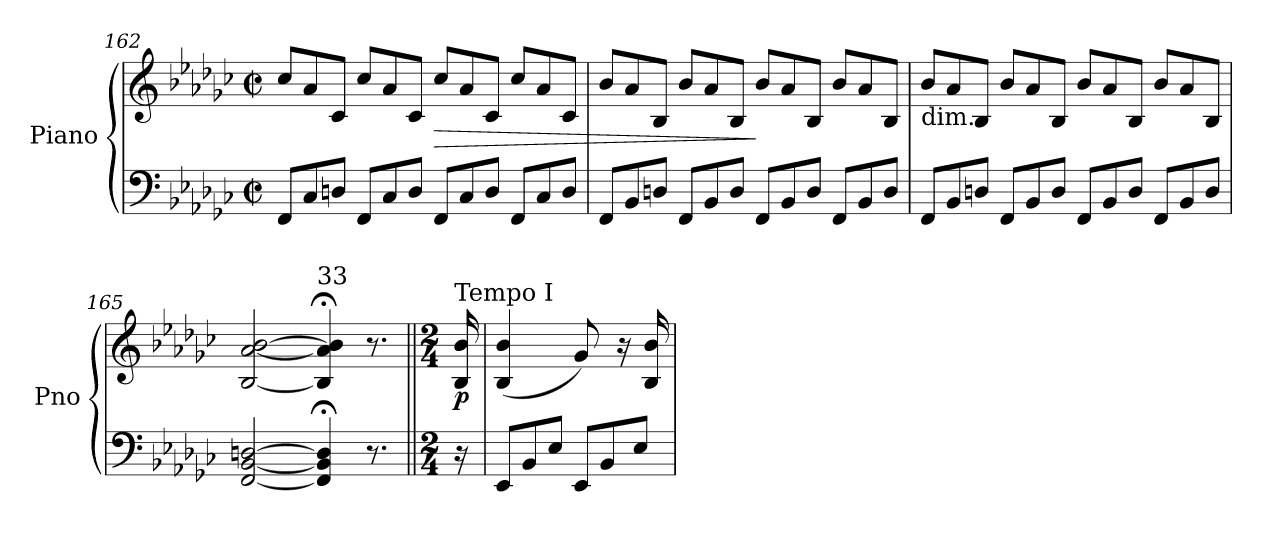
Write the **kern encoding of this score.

**kern	**kern	**dynam
*part1	*part1	*part1
*staff2	*staff1	*staff1/2
*I"Piano	*	*
*I'Pno	*	*
*clefF4	*clefG2	*
*k[b-e-a-d-g-c-]	*k[b-e-a-d-g-c-]	*
*G-:	*G-:	*
*M2/2	*M2/2	*
*met(c|)	*met(c|)	*
*Xtuplet	*Xtuplet	*
=162	=162	=162
12FF/L	12cc-/L	.
12C-/	12a-/	.
12Dn/J	12c-/J	.
12FF/L	12cc-/L	.
12C-/	12a-/	.
12D/J	12c-/J	.
!	!	!LO:HP:b
12FF/L	12cc-/L	>
12C-/	12a-/	.
12D/J	12c-/J	.
12FF/L	12cc-/L	.
12C-/	12a-/	.
12D/J	12c-/J	.
!!LO:PB:g=z
=163	=163	=163
12FF/L	12b-/L	.
12BB-/	12a-/	.
12Dn/J	12B-/J	.
12FF/L	12b-/L	.
12BB-/	12a-/	.
12D/J	12B-/J	.
12FF/L	12b-/L	]
12BB-/	12a-/	.
12D/J	12B-/J	.
12FF/L	12b-/L	.
12BB-/	12a-/	.
12D/J	12B-/J	.
=164	=164	=164
!	!LO:TX:b:t=dim.	!
12FF/L	12b-/L	.
12BB-/	12a-/	.
12Dn/J	12B-/J	.
12FF/L	12b-/L	.
12BB-/	12a-/	.
12D/J	12B-/J	.
12FF/L	12b-/L	.
12BB-/	12a-/	.
12D/J	12B-/J	.
12FF/L	12b-/L	.
12BB-/	12a-/	.
12D/J	12B-/J	.
=165	=165	=165
[2FF/ [2BB-/ [2Dn/	[2B-/ [2a-/ [2b-/	.
!	!LO:TX:a:t=33	!
4FF/];< 4BB-/];< 4D/];<	4B-/];< 4a-/];< 4b-/];<	.
8.r	8.r	.
!!LO:LB:g=z
=166||	=166||	=166||
*M2/4	*M2/4	*
!	!LO:TX:a:t=Tempo I	!
!	!	!LO:DY:b
16r	16B-/ 16b-/	p
=167	=167	=167
12EE-/L	(4B-/ 4b-/	.
12BB-/	.	.
12E-/J	.	.
12EE-/L	8g-/)	.
12BB-/	.	.
.	16r	.
12E-/J	.	.
.	16B-/ 16b-/	.
=	=	=
*-	*-	*-
